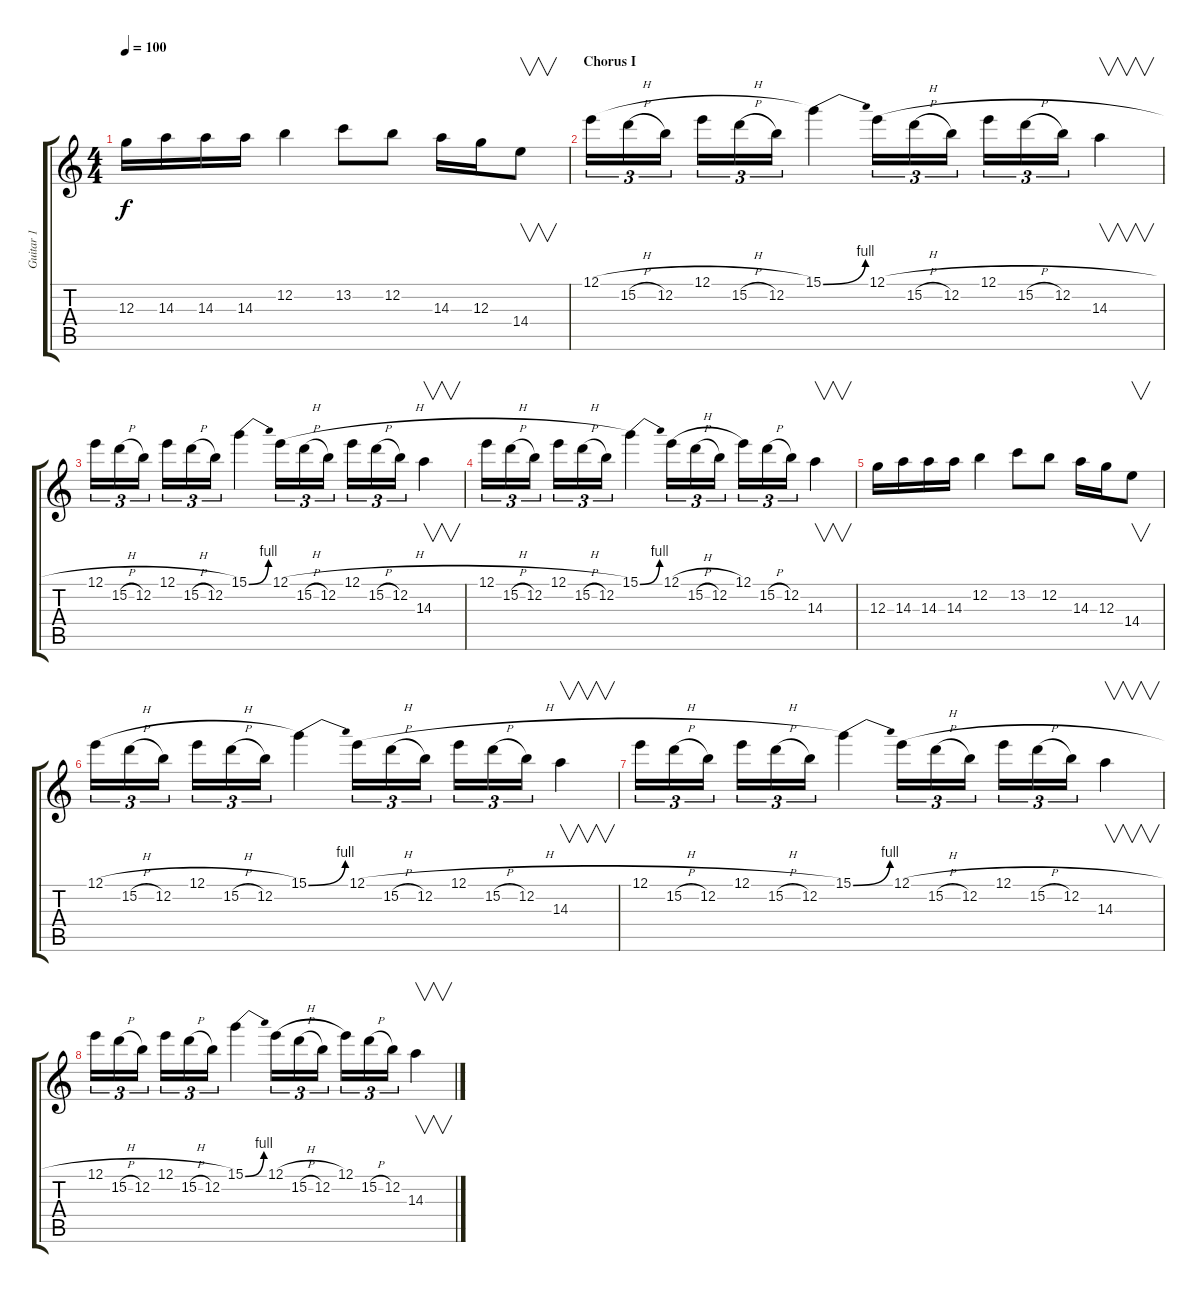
\track ("Guitar 1" "Guitar 1") {instrument overdrivenguitar}
\staff {score tabs}
\tuning (E4 B3 G3 D3 A2 E2) {hide}
\ts (4 4)
\tempo 100
\clef g2
\ks c
12.3.16{dy f} 14.3.16 14.3.16 14.3.16 12.2.4 13.2.8 12.2.8 14.3.16 12.3.16 14.4.8{v} |
\section ("" "Chorus I")
12.1{h}.16{tu (3 2)} 15.2{h}.16{tu (3 2)} 12.2.16{tu (3 2)} 12.1{h}.16{tu (3 2)} 15.2{h}.16{tu (3 2)} 12.2.16{tu (3 2)} 15.1{be (bend 0 0 60 4)}.4 12.1{h}.16{tu (3 2)} 15.2{h}.16{tu (3 2)} 12.2.16{tu (3 2)} 12.1{h}.16{tu (3 2)} 15.2{h}.16{tu (3 2)} 12.2.16{tu (3 2)} 14.3.4{v} |
12.1{h}.16{tu (3 2)} 15.2{h}.16{tu (3 2)} 12.2.16{tu (3 2)} 12.1{h}.16{tu (3 2)} 15.2{h}.16{tu (3 2)} 12.2.16{tu (3 2)} 15.1{be (bend 0 0 60 4)}.4 12.1{h}.16{tu (3 2)} 15.2{h}.16{tu (3 2)} 12.2.16{tu (3 2)} 12.1{h}.16{tu (3 2)} 15.2{h}.16{tu (3 2)} 12.2.16{tu (3 2)} 14.3.4{v} |
12.1{h}.16{tu (3 2)} 15.2{h}.16{tu (3 2)} 12.2.16{tu (3 2)} 12.1{h}.16{tu (3 2)} 15.2{h}.16{tu (3 2)} 12.2.16{tu (3 2)} 15.1{be (bend 0 0 60 4)}.4 12.1{h}.16{tu (3 2)} 15.2{h}.16{tu (3 2)} 12.2.16{tu (3 2)} 12.1.16{tu (3 2)} 15.2{h}.16{tu (3 2)} 12.2.16{tu (3 2)} 14.3.4{v} |
12.3.16 14.3.16 14.3.16 14.3.16 12.2.4 13.2.8 12.2.8 14.3.16 12.3.16 14.4.8{v} |
12.1{h}.16{tu (3 2)} 15.2{h}.16{tu (3 2)} 12.2.16{tu (3 2)} 12.1{h}.16{tu (3 2)} 15.2{h}.16{tu (3 2)} 12.2.16{tu (3 2)} 15.1{be (bend 0 0 60 4)}.4 12.1{h}.16{tu (3 2)} 15.2{h}.16{tu (3 2)} 12.2.16{tu (3 2)} 12.1{h}.16{tu (3 2)} 15.2{h}.16{tu (3 2)} 12.2.16{tu (3 2)} 14.3.4{v} |
12.1{h}.16{tu (3 2)} 15.2{h}.16{tu (3 2)} 12.2.16{tu (3 2)} 12.1{h}.16{tu (3 2)} 15.2{h}.16{tu (3 2)} 12.2.16{tu (3 2)} 15.1{be (bend 0 0 60 4)}.4 12.1{h}.16{tu (3 2)} 15.2{h}.16{tu (3 2)} 12.2.16{tu (3 2)} 12.1{h}.16{tu (3 2)} 15.2{h}.16{tu (3 2)} 12.2.16{tu (3 2)} 14.3.4{v} |
12.1{h}.16{tu (3 2)} 15.2{h}.16{tu (3 2)} 12.2.16{tu (3 2)} 12.1{h}.16{tu (3 2)} 15.2{h}.16{tu (3 2)} 12.2.16{tu (3 2)} 15.1{be (bend 0 0 60 4)}.4 12.1{h}.16{tu (3 2)} 15.2{h}.16{tu (3 2)} 12.2.16{tu (3 2)} 12.1.16{tu (3 2)} 15.2{h}.16{tu (3 2)} 12.2.16{tu (3 2)} 14.3.4{v}
